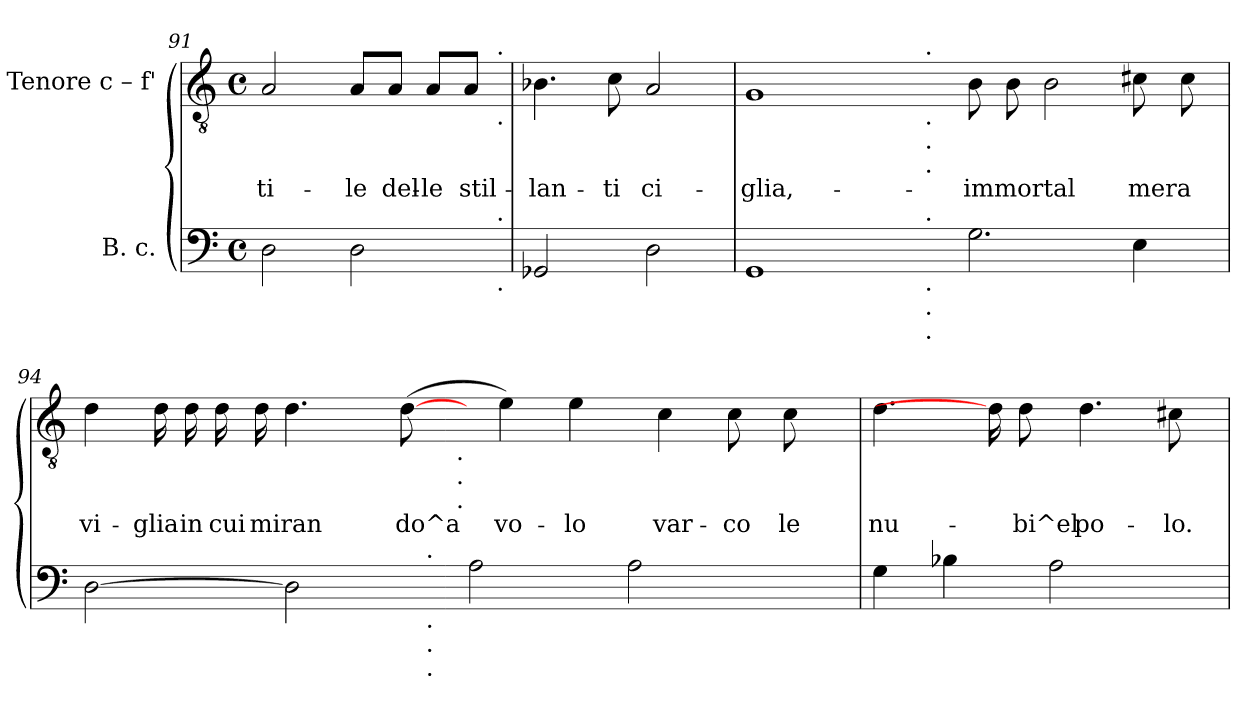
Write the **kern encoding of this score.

**kern	**kern	**text
*part2	*part1	*part1
*staff2	*staff1	*staff1
*I"B. c.	*I"Tenore  c – f'	*
*clefF4	*clefGv2	*
*k[]	*k[]	*
*C:	*C:	*
*M4/4	*M4/4	*
*met(c)	*met(c)	*
=91	=91	=91
!	!	!LO:LY:b:cj
*^	*^	*
2D\	2ryy	2A/	2ryy	-ti-
!	!	!	!	!LO:LY:b:cj
2D\	4...ryy	8A/L	4...ryy	-le
!	!	!	!	!LO:LY:b:cj
.	.	8A/J	.	del-
!	!	!	!	!LO:LY:b:cj
.	.	8A/L	.	-le
!	!	!	!	!LO:LY:b:cj
.	.	8A/J	.	stil-
!	!	!	!LO:TX:a:t=.	!
!	!	!	!LO:TX:b:t=.	!
!	!LO:TX:a:t=.	!	!	!
!	!LO:TX:b:t=.	!	!	!
.	32ryy	.	32ryy	.
!!LO:LB:g=z
=92	=92	=92	=92	=92
!	!	!	!	!LO:LY:b:cj
*v	*v	*	*	*
*	*v	*v	*
2GG-/	4.B-X\	-lan-
!	!	!LO:LY:b:cj
.	8c\	-ti
!	!	!LO:LY:b:cj
2D\	2A/	ci-
=93	=93	=93
!	!	!LO:LY:b:cj
*^	*^	*
1GG	2ryy	1G	2ryy	-glia,-
.	4ryy	.	4ryy	.
.	16.ryy	.	16.ryy	.
!	!	!	!LO:TX:a:t=.	!
!	!	!	!LO:TX:b:t=.	!
!	!	!	!LO:TX:b:t=.	!
!	!	!	!LO:TX:b:t=.	!
!	!LO:TX:a:t=.	!	!	!
!	!LO:TX:b:t=.	!	!	!
!	!LO:TX:b:t=.	!	!	!
!	!LO:TX:b:t=.	!	!	!
.	1ryy	.	1ryy	.
!	!	!	!	!LO:LY:b:cj
2.G\	.	8B\	.	-immortal-
!	!	!	!	!LO:LY:b:cj
.	.	8B\	.	--
!	!	!	!	!LO:LY:b:cj
.	.	2B\	.	--
!	!	!	!	!LO:LY:b:cj
4E\	.	8c#X\	.	-mera-
.	8ryy	.	8ryy	.
!	!	!	!	!LO:LY:b:cj
.	.	8c#\	.	--
.	32ryy	.	32ryy	.
=94	=94	=94	=94	=94
!	!	!	!	!LO:LY:b:cj
[>2D\	2ryy	4d\	2ryy	-vi-
!	!	!	!	!LO:LY:b:cj
.	.	16d\	.	-glia
!	!	!	!	!LO:LY:b:cj
.	.	16d\	.	in
!	!	!	!	!LO:LY:b:cj
.	.	16d\	.	cui
!	!	!	!	!LO:LY:b:cj
.	.	16d\	.	miran-
!	!	!	!	!LO:LY:b:cj
2D\]	4ryy	4.d\	4ryy	--
.	8ryy	.	8...ryy	.
!	!	!	!	!LO:LY:b:cj
.	32.ryy	(<[8d\	.	-do^a
!	!LO:TX:a:t=.	!	!	!
!	!LO:TX:b:t=.	!	!	!
!	!LO:TX:b:t=.	!	!	!
!	!LO:TX:b:t=.	!	!	!
.	1ryy	.	.	.
!	!	!	!LO:TX:b:t=.	!
!	!	!	!LO:TX:b:t=.	!
!	!	!	!LO:TX:b:t=.	!
.	.	.	1ryy	.
2A\	.	16ryy	.	.
!	!	!	!	!LO:LY:b:cj
.	.	4e\)	.	vo-
!	!	!	!	!LO:LY:b:cj
.	.	4e\	.	-lo
2A\	.	.	.	.
!	!	!	!	!LO:LY:b:cj
.	.	4c\	.	var-
!	!	!	!	!LO:LY:b:cj
.	.	8c\	.	-co
.	8ryy	.	.	.
!	!	!	!	!LO:LY:b:cj
.	.	8c\	.	le
.	.	.	16ryy	.
16ryy	.	.	.	.
.	64ryy	.	64ryy	.
=95	=95	=95	=95	=95
!	!	!	!	!LO:LY:b:cj
*v	*v	*	*	*
*	*v	*v	*
4G\	4.d\	nu-
4B-X\	.	.
.	16d\]	.
!	!	!LO:LY:b:cj
.	8d\	-bi^el
2A\	.	.
!	!	!LO:LY:b:cj
.	4.d\	po-
!	!	!LO:LY:b:cj
.	8c#X\	-lo.
16ryy	.	.
=	=	=
*-	*-	*-
